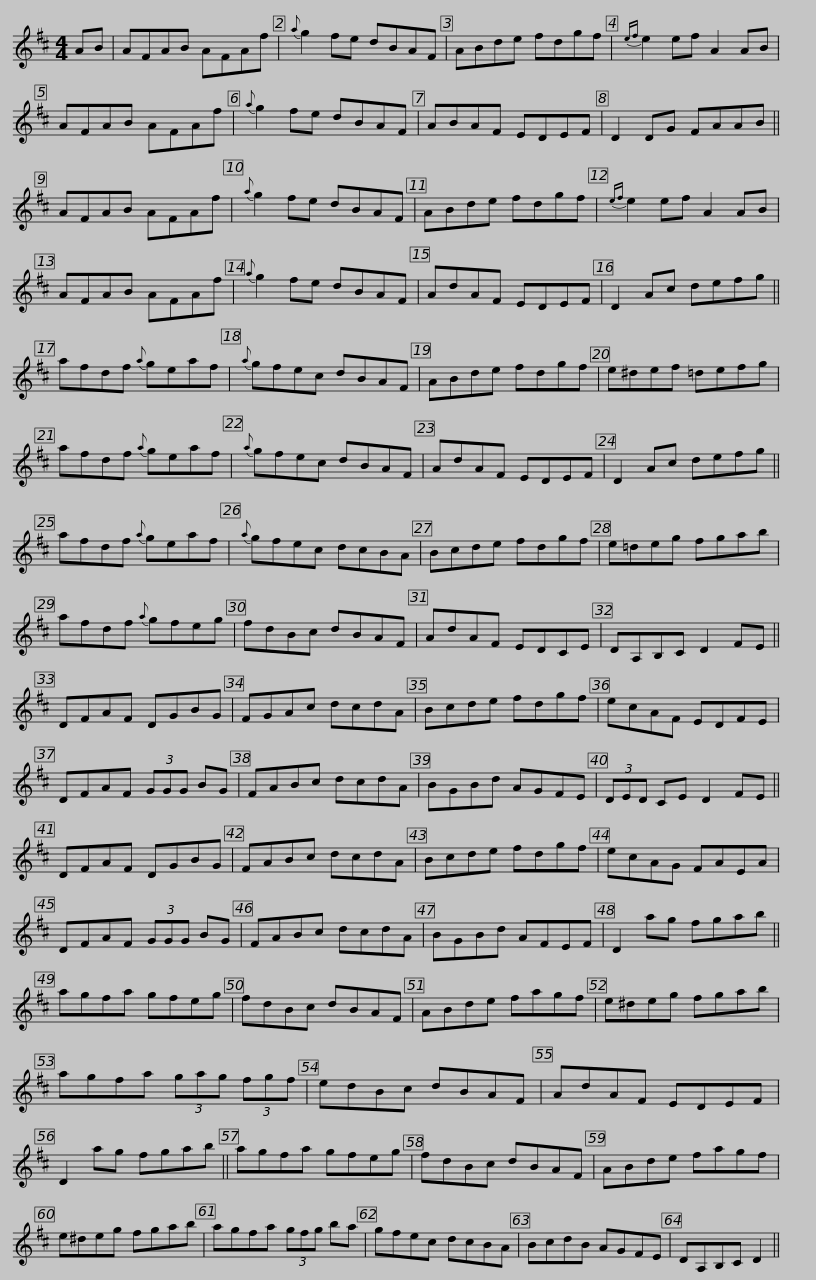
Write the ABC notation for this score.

X:1
L:1/8
M:4/4
I:linebreak $
K:D
V:1 treble
V:1
 AB | AFAB AFAf |{a} g2 fe dBAF | ABde fdgf |{ef} e2 ef A2 AB | %5
 AFAB AFAf |${a} g2 fe dBAF | ABAF EDEF | D2 DG FAAB || AFAB AFAf | %10
{a} g2 fe dBAF |$ ABde fdgf |{ef} e2 ef A2 AB | AFAB AFAf |{a} g2 fe dBAF | %15
 AdAF EDEF |$ D2 Ac defg || afdf{a} geaf |{a} gfec dBAF | ABde fdgf | %20
 e^def =defg |$ afdf{a} geaf |{a} gfec dBAF | AdAF EDEF | D2 Ac defg || %25
 afdf{a} geaf |${a} gfec dcBA | Bcde fdgf | e=deg fgab | afdf{a} gfeg | %30
 fdBc dBAF |$ AdAF EDCE | DA,B,C D2 FE || DFAF DGBG | FGAc dcdA | %35
 Bcde fdgf |$ ecAF EDFE | DFAF (3GGG BG | FABc dcdA | BGBd AGFE | %40
 (3DED CE D2 FE ||$ DFAF DGBG | FABc dcdA | Bcde fdgf | ecAG FAEA | %45
 DFAF (3GGG BG |$ FABc dcdA | BGBd AFEF | D2 ag fgab || agfa gfeg | %50
 fdBc dBAF |$ ABde fagf | e^deg fgab | agfa (3gag (3fgf | edBc dBAF | %55
 AdAF EDEF |$ D2 ag fgab || agfa gfeg | fdBc dBAF | ABde fagf | %60
 e^deg fgab |$ agfa (3gfg ba | gfec dcBA | BcdB AGFE | DA,B,C D2 || %65
